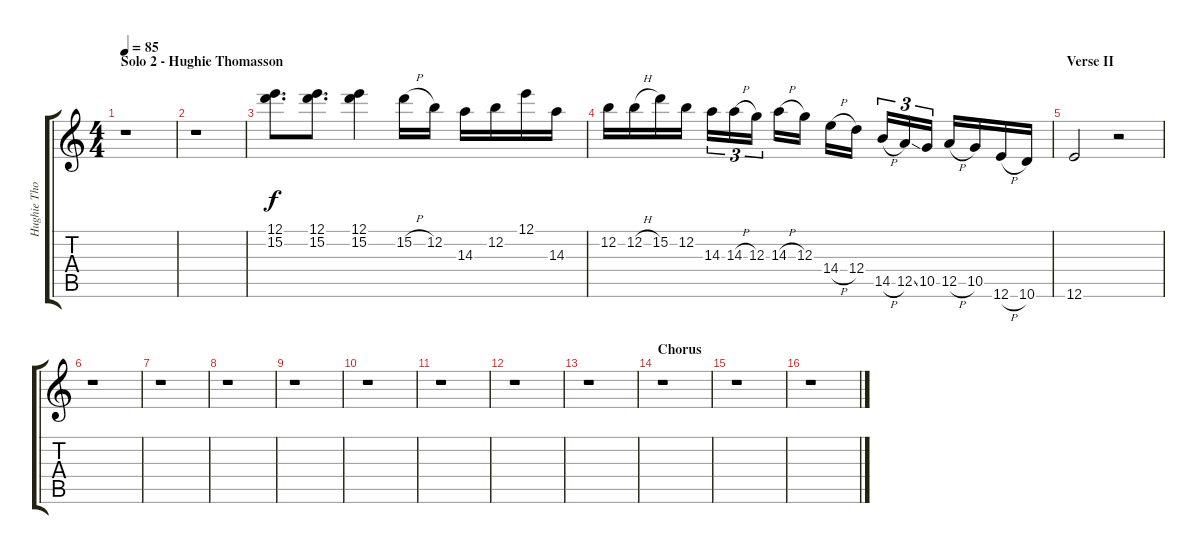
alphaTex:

\track ("Hughie Thomasson Solo" "Hughie Tho") {instrument overdrivenguitar}
\staff {score tabs}
\tuning (E4 B3 G3 D3 A2 E2) {hide}
\ts (4 4)
\section ("" "Solo 2 - Hughie Thomasson")
\tempo 85
\clef g2
\ks c
r.1{dy f} |
r.1 |
(12.1 15.2).8{d} (12.1 15.2).8{d} (12.1 15.2).4 15.2{h}.16 12.2.16 14.3.16 12.2.16 12.1.16 14.3.16 |
12.2.16 12.2{h}.16 15.2.16 12.2.16 14.3.16{tu (3 2)} 14.3{h}.16{tu (3 2)} 12.3.16{tu (3 2)} 14.3{h}.16 12.3.16 14.4{h}.16 12.4.16 14.5{h}.16{tu (3 2)} 12.5{ss}.16{tu (3 2)} 10.5.16{tu (3 2)} 12.5{h}.16 10.5.16 12.6{h}.16 10.6.16 |
\section ("" "Verse II")
12.6.2 r.2 |
r.1 |
r.1 |
r.1 |
r.1 |
r.1 |
r.1 |
r.1 |
r.1 |
\section ("" "Chorus")
r.1 |
r.1 |
r.1
